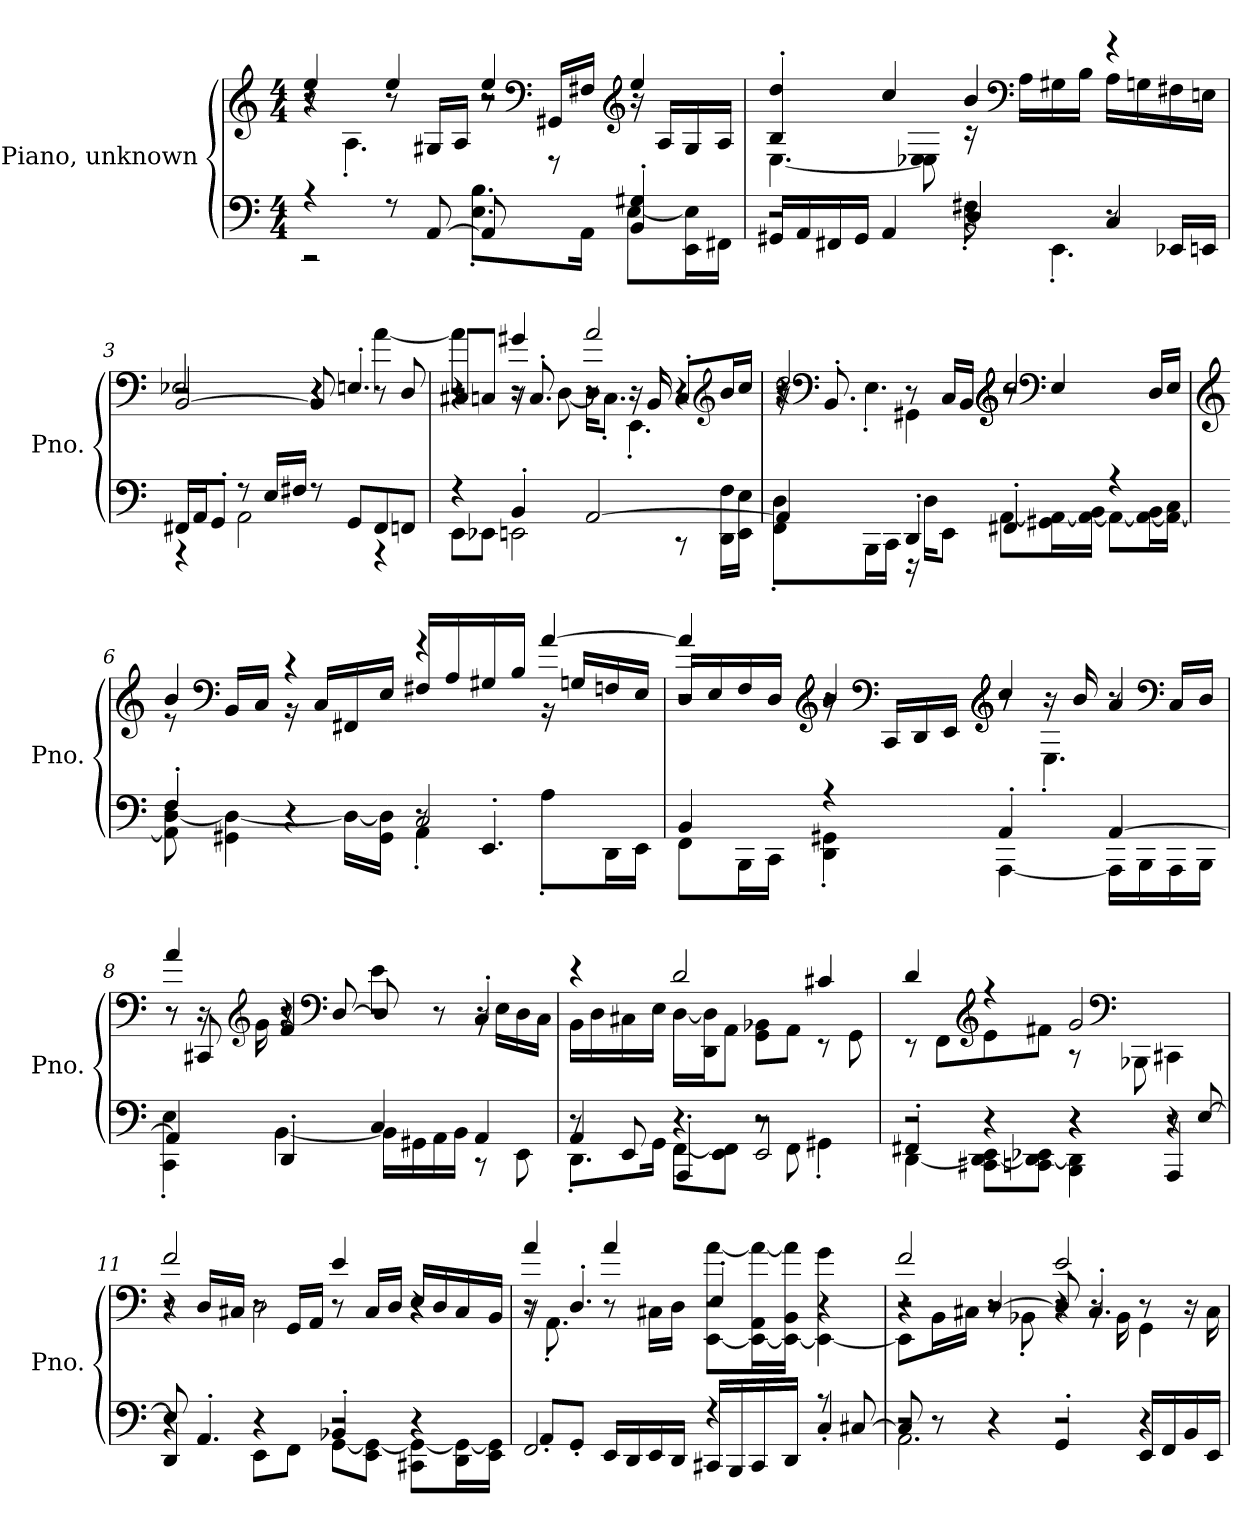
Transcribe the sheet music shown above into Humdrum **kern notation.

**kern	**kern
*part1	*part1
*staff2	*staff1
*I"Piano, unknown	*
*I'Pno.	*
*clefF4	*clefG2
*k[]	*k[]
*M4/4	*M4/4
*MM120	*MM120
=1	=1
*^	*^
*	*	*	*^
4r	2r	4ee/	8r	4r
.	.	.	4.A'\	.
8r	.	4ee/	.	8r
[8AA/	.	.	.	16G#X/LL
.	.	.	.	16A/JJ
8AA/]	8.E\' 8.B\'L	4ee/	2r	8r
*	*	*clefF4	*	*
8r	.	.	.	16GG#X/LL
.	16AA\Jk	.	.	16F#X/JJ
*	*	*clefG2	*	*
4BB/' 4G#X/'	[8E\L	4ee/	.	16r
.	.	.	.	16A/LL
.	16EE\ 16E\]L	.	.	16G#/
.	16FF#X\JJ	.	.	16A/JJ
*	*	*	*v	*v
=2	=2	=2	=2
*	*^	*	*
2r	2r	16GG#X/LL	4B/' 4dd/'	[4.E\
.	.	16AA/	.	.
.	.	16FF#X/	.	.
.	.	16GG#/JJ	.	.
.	.	4AA/	4cc/	.
.	.	.	.	8E-X\ 8E\]
4r	8F#X'\	4D/	4b/	16r
*	*	*	*clefF4	*
.	.	.	.	16A\LL
.	4.EE'\	.	.	16G#X\
.	.	.	.	16B\JJ
4C/	.	8r	4r	16A\LL
.	.	.	.	16Gn\
.	.	16EE-X/LL	.	16F#X\
.	.	16EEn/JJ	.	16En\JJ
*	*v	*v	*	*
!!LO:LB:g=z
=3	=3	=3	=3
*	*	*	*^
16FF#X/LL	4r	[2BB/	2r	2E-X/
16AA/J	.	.	.	.
8GG'/J	.	.	.	.
8r	2AA\	.	.	.
16E/LL	.	.	.	.
16F#X/JJ	.	.	.	.
8r	.	8BB/]	4r	4r
8GG/L	.	4.En'/	.	.
8FF#/	4r	.	[4a\	8r
8FFn/J	.	.	.	8D/
=4	=4	=4	=4	=4
*	*	*	*	*^
4r	8EE\L	4r	4a\]	8C#X/L	2r
.	8EE-X\J	.	.	8Cn/J	.
4BB'/	2EEn\	4g#X/	8r	16r	.
.	.	.	.	8.C'/	.
.	.	.	[8D\	.	.
[2AA/	.	2a/	16D\KL]	8r	8r
.	.	.	8.C'\J	.	.
.	.	.	.	16r	4.EE'\
.	.	.	.	16BB/	.
.	8r	.	4r	8C'/L	.
*	*	*clefG2	*	*	*
.	16DD\ 16F\LL	.	.	16b/L	.
.	16EE\ 16E\JJ	.	.	16cc/JJ	.
!!LO:LB:g=z	!!	!!	!!
=5	=5	=5	=5	=5	=5
4AA/]	8FF\' 8D\'L	2dd/	8r	16r	4r
*	*	*clefF4	*	*	*
.	.	.	.	8.BB'/	.
.	16BBB\L	.	4.E'\	.	.
.	16CC\JJ	.	.	.	.
4DD'/	16r	.	.	8r	4GG#X\
.	16D\KL	.	.	.	.
.	8EE\J	.	.	16C/LL	.
.	.	.	.	16BB/JJ	.
*	*	*clefG2	*	*	*
4FF#X'/	[8AA\L	2cc/	2r	8r	2r
*	*	*clefF4	*	*	*
.	16GG#X\ 16AA\_L	.	.	4E/	.
.	16AA\_ 16BB\JJ	.	.	.	.
4r	8AA\L_	.	.	.	.
.	16AA\_ 16BB\L	.	.	16D/LL	.
.	16AA\_ 16C\JJ	.	.	16E/JJ	.
*v	*v	*	*	*	*
*	*v	*v	*v	*v
=6	=6
*	*clefG2
*^	*^
*	*^	*	*
4F'/	8AA\] [8D\	2r	4b/	8r
*	*	*	*clefF4	*
.	4GG#X\ 4D\_	.	.	16BB/LL
.	.	.	.	16C/JJ
4r	.	.	4r	16r
.	.	.	.	16C/LL
.	16D\LL_	.	.	16FF#X/
.	16GG#\ 16D\]JJ	.	.	16E/JJ
2C/	4AA'\	8r	4r	16F#X/LL
.	.	.	.	16A/
.	.	4.EE'/	.	16G#X/
.	.	.	.	16B/JJ
.	8A'\L	.	[4a/	16r
.	.	.	.	16Gn/LL
.	16DD\L	.	.	16Fn/
.	16EE\JJ	.	.	16E/JJ
*	*v	*v	*	*
!!LO:LB:g=z
=7	=7	=7	=7
*	*	*	*^
4BB/	8FF\L	4a/]	2r	16D/LL
.	.	.	.	16E/
.	16BBB\L	.	.	16F/
.	16CC\JJ	.	.	16D/JJ
*	*	*clefG2	*	*
4r	4DD\' 4GG#X\'	4b/	.	16r
*	*	*clefF4	*	*
.	.	.	.	16CC/LL
.	.	.	.	16DD/
.	.	.	.	16EE/JJ
*	*	*clefG2	*	*
4AA'/	[4AAA\	4cc/	8r	8r
.	.	.	4.E'\	16r
.	.	.	.	16b/
[4AA/	16AAA\LL]	4a/	.	8r
.	16BBB\	.	.	.
*	*	*clefF4	*	*
.	16AAA\	.	.	16C/LL
.	16BBB\JJ	.	.	16D/JJ
=8	=8	=8	=8	=8
4AA/]	4CC\' 4E\'	4a/	8r	8r
.	.	.	16r	8CC#X/
*	*	*clefG2	*	*
.	.	.	16g\	.
4DD'/	[4BB\	4f/	4r	8r
*	*	*clefF4	*	*
.	.	.	.	[8D/
4C/	16BB\LL]	2r	4e\	8D/]
.	16GG#X\	.	.	.
.	16AA\	.	.	8r
.	16BB\JJ	.	.	.
4AA/	8r	.	16r	4C'/
.	.	.	16E\LL	.
.	8EE\	.	16D\	.
.	.	.	16C\JJ	.
*	*	*	*v	*v
!!LO:LB:g=z
=9	=9	=9	=9
*	*^	*	*
4AA/	8.DD'\L	8r	4r	16BB\LL
.	.	.	.	16D\
.	.	8EE/	.	16C#X\
.	16GG\Jk	.	.	16E\JJ
4r	[8FF\L	4AAA'/	2d/	[16D\LL
.	.	.	.	16DD\ 16D\]J
.	8EE\ 8FF\]J	.	.	8AA\J
2EE/	8r	2r	.	8GG\ 8BB-X\L
.	8FF\	.	.	8AA\J
.	4GG#X'\	.	4c#X/	8r
.	.	.	.	8GG\
=10	=10	=10	=10	=10
2r	[4DD\	4FF#X'/	4d/	8r
.	.	.	.	8FF\L
*	*	*	*clefG2	*
.	8CC#X\ 8DD\_ 8EE\L	4r	4r	8e\
.	8CCn\ 8DD\_ 8EE-X\J	.	.	8f#X\J
4r	4BBB\ 4DD\]	4r	2g/	8r
*	*	*	*clefF4	*
.	.	.	.	8BBB-X\
8r	4r	4AAA/	.	4CC#X\
[8E/	.	.	.	.
!!LO:LB:g=z
=11	=11	=11	=11	=11
*	*	*	*	*^
8E/]	4r	4DD/	2f/	4r	8r
4.AA'/	.	.	.	.	16D/LL
.	.	.	.	.	16C#X/JJ
.	8EE\L	4r	.	2D\	8r
.	8FF\J	.	.	.	16GG/LL
.	.	.	.	.	16AA/JJ
4BB-X'/	[8GG\L	2r	4e/	.	8r
.	8EE\ 8GG\_J	.	.	.	16C#/LL
.	.	.	.	.	16D/JJ
4r	8CC#X\ 8GG\_L	.	4r	4r	16E/LL
.	.	.	.	.	16D/
.	16DD\ 16GG\_L	.	.	.	16C#/
.	16EE\ 16GG\]JJ	.	.	.	16BB/JJ
*	*v	*v	*	*	*
=12	=12	=12	=12	=12
2FF/	8AA'/L	4a/	16r	8r
.	.	.	8.AA'\	.
.	8GG'/J	.	.	4.D'/
.	16EE/LL	4a/	8r	.
.	16DD/	.	.	.
.	16EE/	.	16C#X\LL	.
.	16DD/JJ	.	16D\JJ	.
4r	16CC#X/LL	2r	[8EE\ [8a\L	4E'/
.	16BBB/	.	.	.
.	16CC#/	.	16EE\_ 16AA\ 16a\_L	.
.	16DD/JJ	.	16EE\_ 16BB\ 16a\]JJ	.
8r	4C'/	.	4EE\_ 4g\	4r
[8C#X/	.	.	.	.
!!LO:PB:g=z
=13	=13	=13	=13	=13
*	*^	*	*	*^
8C#/]	2.AA\	2r	2f/	8EE\L]	4r	2r
8r	.	.	.	16BB\L	.	.
.	.	.	.	16C#X\JJ	.	.
4r	.	.	.	8r	[4D/	.
.	.	.	.	8BB-X'\	.	.
2r	.	4GG'/	2e/	8r	8D/]	4r
.	.	.	.	16r	4.C#'/	.
.	.	.	.	16BB-\	.	.
.	4r	16EE/LL	.	8r	.	4GG\
.	.	16FF/	.	.	.	.
.	.	16BB/	.	16r	.	.
.	.	16EE/JJ	.	16C#\	.	.
*v	*v	*v	*	*	*	*
*	*v	*v	*v	*v
=	=
*-	*-
